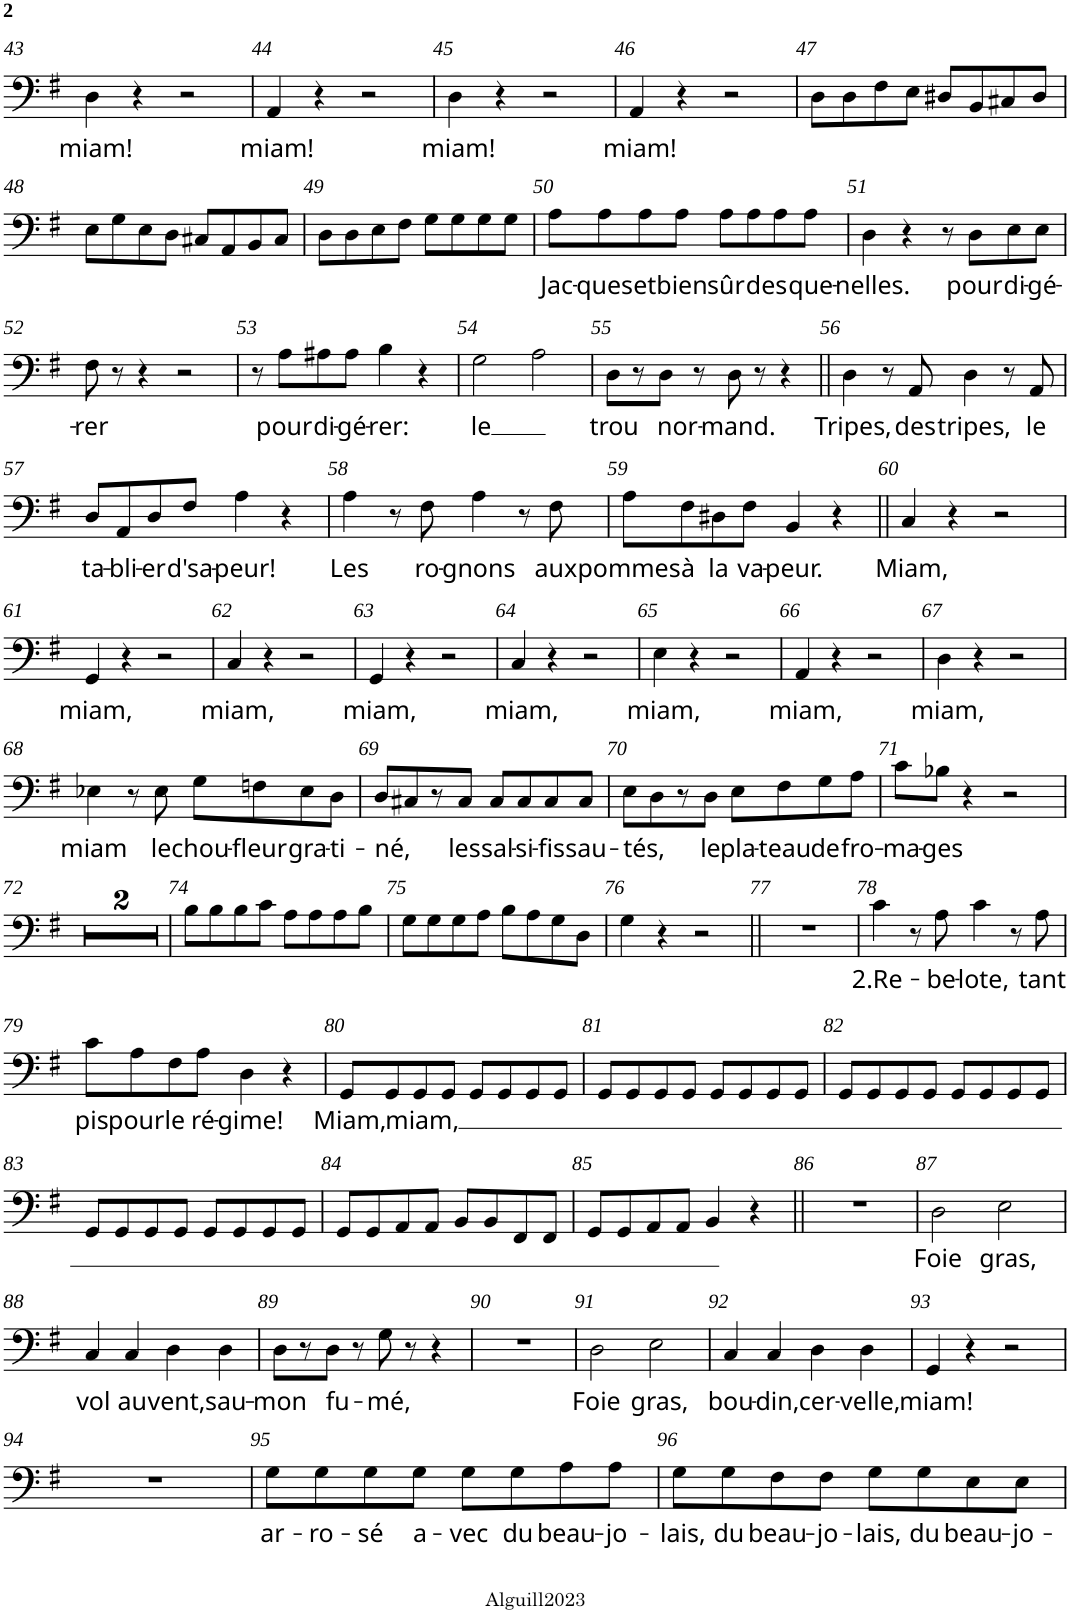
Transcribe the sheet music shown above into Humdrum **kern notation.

**kern	**text
*part1	*part1
*staff1	*staff1
*I"Basse	*
*I'Ba.	*
!!LO:PB:g=z
*clefF4	*
*k[f#]	*
*G:	*
*M4/4	*
*met(c)	*
=43	=43
!	!LO:LY:b
4D\	miam!
4r	.
2r	.
=44	=44
!	!LO:LY:b
4AA/	miam!
4r	.
2r	.
=45	=45
!	!LO:LY:b
4D\	miam!
4r	.
2r	.
=46	=46
!	!LO:LY:b
4AA/	miam!
4r	.
2r	.
=47	=47
8D\L	.
8D\	.
8F#\	.
8E\J	.
8D#X/L	.
8BB/	.
8C#X/	.
8D#/J	.
!!LO:LB:g=z
=48	=48
8E\L	.
8G\	.
8E\	.
8D\J	.
8C#X/L	.
8AA/	.
8BB/	.
8C#/J	.
=49	=49
8D\L	.
8D\	.
8E\	.
8F#\J	.
8G\L	.
8G\	.
8G\	.
8G\J	.
=50	=50
!	!LO:LY:b
8A\L	Jac-
!	!LO:LY:b
8A\	-ques
!	!LO:LY:b
8A\	et
!	!LO:LY:b
8A\J	bien
!	!LO:LY:b
8A\L	sûr
!	!LO:LY:b
8A\	des
8A\	.
!	!LO:LY:b
8A\J	que-
=51	=51
!	!LO:LY:b
4D\	-nelles.
4r	.
8r	.
!	!LO:LY:b
8D\L	pour
!	!LO:LY:b
8E\	di-
!	!LO:LY:b
8E\J	-gé-
!!LO:LB:g=z
=52	=52
!	!LO:LY:b
8F#\	-rer
8r	.
4r	.
2r	.
=53	=53
8r	.
!	!LO:LY:b
8A\L	pour
!	!LO:LY:b
8A#X\	di-
!	!LO:LY:b
8A#\J	-gé-
!	!LO:LY:b
4B\	-rer:
4r	.
=54	=54
!	!LO:LY:b
2G\	le
2A\	.
=55	=55
!	!LO:LY:b
8D\L	trou
8r	.
!	!LO:LY:b
8D\J	nor-
8r	.
!	!LO:LY:b
8D\	-mand.
8r	.
4r	.
=56||	=56||
!	!LO:LY:b
4D\	Tripes,
8r	.
!	!LO:LY:b
8AA/	des
!	!LO:LY:b
4D\	tripes,
8r	.
!	!LO:LY:b
8AA/	le
!!LO:LB:g=z
=57	=57
!	!LO:LY:b
8D/L	ta-
!	!LO:LY:b
8AA/	-bli-
!	!LO:LY:b
8D/	-er
!	!LO:LY:b
8F#/J	d'sa-
!	!LO:LY:b
4A\	-peur!
4r	.
=58	=58
!	!LO:LY:b
4A\	Les
8r	.
!	!LO:LY:b
8F#\	ro-
!	!LO:LY:b
4A\	-gnons
8r	.
!	!LO:LY:b
8F#\	aux
=59	=59
!	!LO:LY:b
8A\L	pommes
!	!LO:LY:b
8F#\	à
!	!LO:LY:b
8D#X\	la
!	!LO:LY:b
8F#\J	va-
!	!LO:LY:b
4BB/	-peur.
4r	.
=60||	=60||
!	!LO:LY:b
4C/	Miam,
4r	.
2r	.
!!LO:LB:g=z
=61	=61
!	!LO:LY:b
4GG/	miam,
4r	.
2r	.
=62	=62
!	!LO:LY:b
4C/	miam,
4r	.
2r	.
=63	=63
!	!LO:LY:b
4GG/	miam,
4r	.
2r	.
=64	=64
!	!LO:LY:b
4C/	miam,
4r	.
2r	.
=65	=65
!	!LO:LY:b
4E\	miam,
4r	.
2r	.
=66	=66
!	!LO:LY:b
4AA/	miam,
4r	.
2r	.
=67	=67
!	!LO:LY:b
4D\	miam,
4r	.
2r	.
!!LO:LB:g=z
=68	=68
!	!LO:LY:b
4E-X\	miam
8r	.
!	!LO:LY:b
8E-\	le
!	!LO:LY:b
8G\L	chou-
!	!LO:LY:b
8Fn\	-fleur
!	!LO:LY:b
8E-\	gra-
!	!LO:LY:b
8D\J	-ti-
=69	=69
!	!LO:LY:b
8D/L	-né,
8C#X/	.
8r	.
!	!LO:LY:b
8C#/J	les
!	!LO:LY:b
8C#/L	sal-
!	!LO:LY:b
8C#/	-si-
!	!LO:LY:b
8C#/	-fis
!	!LO:LY:b
8C#/J	sau-
=70	=70
!	!LO:LY:b
8E\L	-tés,
8D\	.
8r	.
!	!LO:LY:b
8D\J	le
!	!LO:LY:b
8E\L	pla-
!	!LO:LY:b
8F#\	-teau
!	!LO:LY:b
8G\	de
!	!LO:LY:b
8A\J	fro-
=71	=71
!	!LO:LY:b
8c\L	-ma-
!	!LO:LY:b
8B-X\J	-ges
4r	.
2r	.
!!LO:LB:g=z
=72	=72
1r	.
=73	=73
1r	.
=74	=74
8B\L	.
8B\	.
8B\	.
8c\J	.
8A\L	.
8A\	.
8A\	.
8B\J	.
=75	=75
8G\L	.
8G\	.
8G\	.
8A\J	.
8B\L	.
8A\	.
8G\	.
8D\J	.
=76	=76
4G\	.
4r	.
2r	.
=77||	=77||
1r	.
=78	=78
!	!LO:LY:b
4c\	2.Re-
8r	.
!	!LO:LY:b
8A\	-be-
!	!LO:LY:b
4c\	-lote,
8r	.
!	!LO:LY:b
8A\	tant
!!LO:LB:g=z
=79	=79
!	!LO:LY:b
8c\L	pis
!	!LO:LY:b
8A\	pour
!	!LO:LY:b
8F#\	le
!	!LO:LY:b
8A\J	ré-
!	!LO:LY:b
4D\	-gime!
4r	.
=80	=80
!	!LO:LY:b
8GG/L	Miam,
!	!LO:LY:b
8GG/	miam,
8GG/	.
8GG/J	.
8GG/L	.
8GG/	.
8GG/	.
8GG/J	.
=81	=81
8GG/L	.
8GG/	.
8GG/	.
8GG/J	.
8GG/L	.
8GG/	.
8GG/	.
8GG/J	.
=82	=82
8GG/L	.
8GG/	.
8GG/	.
8GG/J	.
8GG/L	.
8GG/	.
8GG/	.
8GG/J	.
!!LO:LB:g=z
=83	=83
8GG/L	.
8GG/	.
8GG/	.
8GG/J	.
8GG/L	.
8GG/	.
8GG/	.
8GG/J	.
=84	=84
8GG/L	.
8GG/	.
8AA/	.
8AA/J	.
8BB/L	.
8BB/	.
8FF#/	.
8FF#/J	.
=85	=85
8GG/L	.
8GG/	.
8AA/	.
8AA/J	.
4BB/	.
4r	.
=86||	=86||
1r	.
=87	=87
!	!LO:LY:b
2D\	Foie
!	!LO:LY:b
2E\	gras,
!!LO:LB:g=z
=88	=88
!	!LO:LY:b
4C/	vol
!	!LO:LY:b
4C/	au
!	!LO:LY:b
4D\	vent,
!	!LO:LY:b
4D\	sau-
=89	=89
!	!LO:LY:b
8D\L	-mon
8r	.
!	!LO:LY:b
8D\J	fu-
8r	.
!	!LO:LY:b
8G\	-mé,
8r	.
4r	.
=90	=90
1r	.
=91	=91
!	!LO:LY:b
2D\	Foie
!	!LO:LY:b
2E\	gras,
=92	=92
!	!LO:LY:b
4C/	bou-
!	!LO:LY:b
4C/	-din,
!	!LO:LY:b
4D\	cer-
!	!LO:LY:b
4D\	-velle,
=93	=93
!	!LO:LY:b
4GG/	miam!
4r	.
2r	.
!!LO:LB:g=z
=94	=94
1r	.
=95	=95
!	!LO:LY:b
8G\L	ar-
!	!LO:LY:b
8G\	-ro-
!	!LO:LY:b
8G\	-sé
!	!LO:LY:b
8G\J	a-
!	!LO:LY:b
8G\L	-vec
!	!LO:LY:b
8G\	du
!	!LO:LY:b
8A\	beau-
!	!LO:LY:b
8A\J	-jo-
=	=
*-	*-
